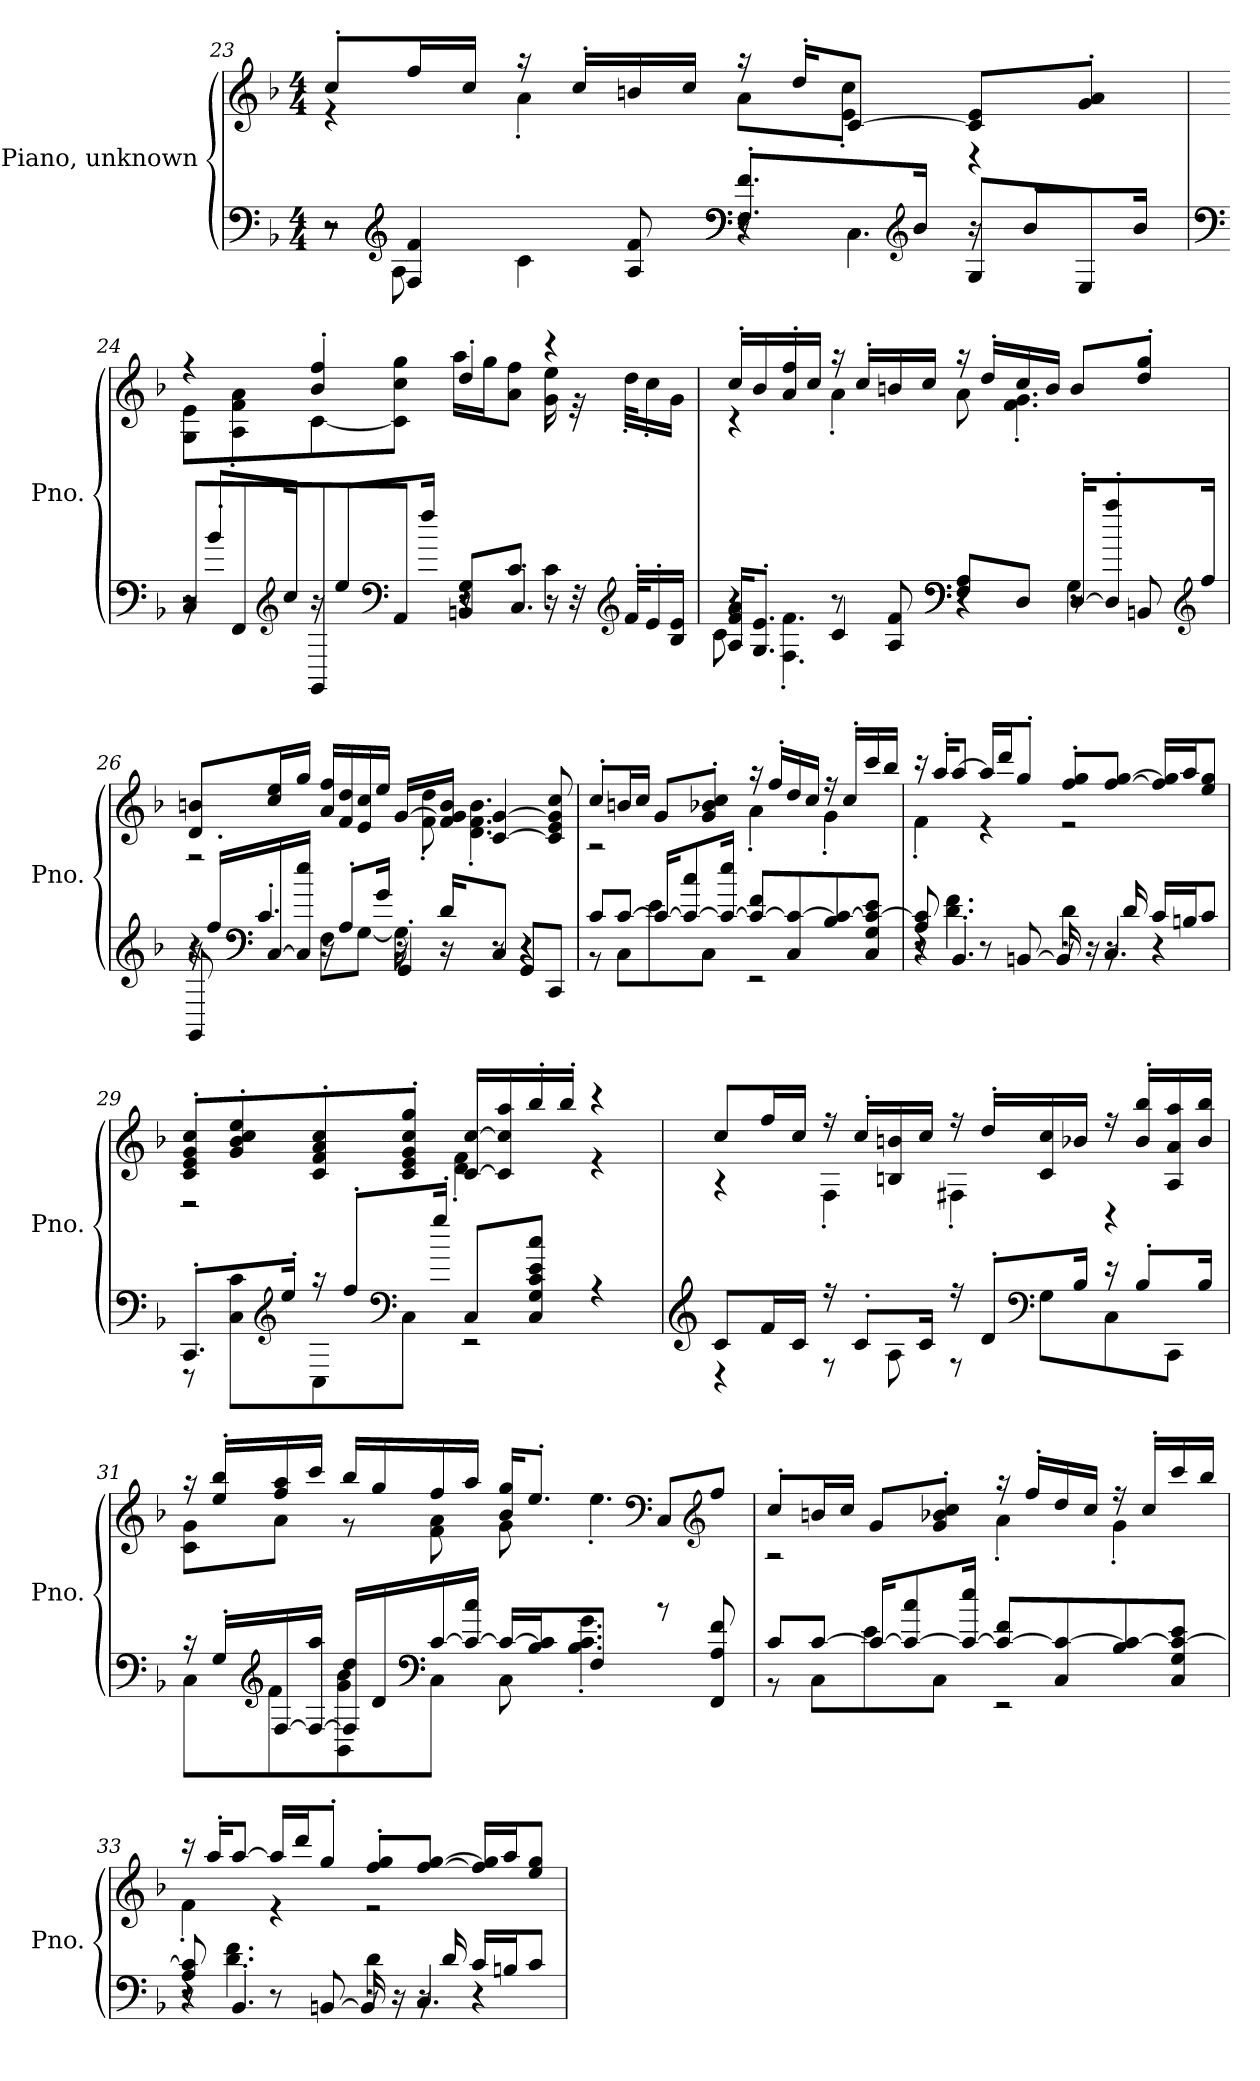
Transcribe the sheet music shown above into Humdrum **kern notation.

**kern	**kern
*part1	*part1
*staff2	*staff1
*I"Piano, unknown	*
*I'Pno.	*
!!LO:LB:g=z
*clefF4	*clefG2
*k[b-]	*k[b-]
*M4/4	*M4/4
=23	=23
*^	*^
*	*^	*	*
8r	8r	2r	8cc'/L	4r
*clefG2	*	*	*	*
4F/ 4f/	8A\	.	16ff/L	.
.	.	.	16cc/JJ	.
.	4c\	.	16r	4a'\
.	.	.	16cc'/LL	.
8A/ 8f/	.	.	16bn/	.
.	.	.	16cc/JJ	.
*clefF4	*	*	*	*
8.F/' 8.f/'L	8r	4r	16r	8a\L
.	.	.	16dd'/KL	.
.	4.C\	.	[8c/J	8e\' 8cc\'J
*clefG2	*	*	*	*
16b-/Jk	.	.	.	.
16r	.	8G/L	8c/] 8e/L	4r
8b-'/L	.	.	.	.
.	.	8E/J	8g/' 8a/'J	.
16b-/Jk	.	.	.	.
=24	=24	=24	=24	=24
*clefF4	*	*	*	*
16r	2r	8C/L	4r	8G\ 8e\L
8b-'/L	.	.	.	.
.	.	8FF/	.	8A\' 8f\' 8a\'
*clefG2	*	*	*	*
16cc/Jk	.	.	.	.
16r	.	8GG/	4b-/' 4ff/'	[8c\
8ee'/L	.	.	.	.
*clefF4	*	*	*	*
.	.	8AA/J	.	8c\] 8cc\ 8gg\J
16ff/Jk	.	.	.	.
8BBn/ 8G/L	4r	8r	4dd'/	16aa\LL
.	.	.	.	16gg\J
8c/J	.	4.C'/	.	8a\ 8ff\J
16r	4c\	.	4r	16g\ 16ee\
32r	.	.	.	32r
*clefG2	*	*	*	*
32f'/KLL	.	.	.	32dd'\KLL
16e'/	.	.	.	16cc'\
16B-/ 16e/JJ	.	.	.	16g\JJ
!!LO:LB:g=z	!!
=25	=25	=25	=25	=25
16A/ 16f/ 16a/KL	8c\	4r	16cc'/LL	4r
8.G/' 8.e/'J	.	.	16b-/	.
.	4.F\' 4.f\'	.	16a/' 16ff/'	.
.	.	.	16cc/JJ	.
8r	.	4c/	16r	4a'\
.	.	.	16cc'/LL	.
8A/ 8f/	.	.	16bn/	.
.	.	.	16cc/JJ	.
*clefF4	*	*	*	*
8F/ 8A/L	4r	4r	16r	8a\
.	.	.	16dd'/LL	.
8D/J	.	.	16cc/	4.f\' 4.g\'
.	.	.	16b/JJ	.
[16D'/KL	4G\	8r	8b/L	.
8D/]' 8aa/'	.	.	.	.
.	.	8BBn/	8dd/' 8gg/'J	.
*clefG2	*	*	*	*
16ff/Jk	.	.	.	.
=26	=26	=26	=26	=26
16r	4r	8GG/	8d/ 8bn/L	2r
16ff'/LL	.	.	.	.
*clefF4	*	*	*	*
[16C/	.	4.c'/	16cc/ 16ee/L	.
16C/] 16ee/JJ	.	.	16gg/JJ	.
16r	8F\L	.	16a/ 16ff/LL	.
8A'/L	.	.	16f/ 16dd/	.
.	[8G\J	.	16e/ 16cc/	.
16g/Jk	.	.	16ee/JJ	.
16r	16G\]	4GG'/	[16g/LL	8f\' 8dd\'
16d/KL	16r	.	16f/ 16g/] 16b/JJ	.
8C/J	8r	.	[4c/ [4g/	4.d\' 4.f\' 4.b\'
8GG/L	4r	4r	.	.
8CC/J	.	.	8c/] 8e/ 8g/] 8cc/	.
*	*v	*v	*	*
!!LO:LB:g=z	!!
=27	=27	=27	=27
8c/L	8r	8cc'/L	2r
[8c/J	8C\L	16bn/L	.
.	.	16cc/JJ	.
16c/KL_	8e\	8g/L	.
8c/_ 8cc/	.	.	.
.	8C\J	8g/' 8b-X/' 8cc/'J	.
16c/_ 16ee/Jk	.	.	.
8c/_ 8f/L	2r	16r	4a'\
.	.	16ff'/LL	.
8C/ 8c/_	.	16dd/	.
.	.	16cc/JJ	.
8B-/ 8c/_	.	16r	4g'\
.	.	16cc'/LL	.
8C/ 8G/ 8c/_ 8e/J	.	16ccc/	.
.	.	16bb-/JJ	.
=28	=28	=28	=28
*	*^	*	*
8A/ 8c/]	8r	4r	16r	4f'\
.	.	.	16aa'/KL	.
4.BB-'/	4.d\ 4.f\	.	[8aa/J	.
.	.	8r	16aa/LL]	4r
.	.	.	16ddd/J	.
.	.	[8BBn/	8gg'/J	.
8r	4d\	16BB/]	8ff/' 8gg/'L	2r
.	.	16r	.	.
16r	.	4.C/	[8ff/ [8gg/J	.
16d/	.	.	.	.
16c/LL	4r	.	16ff/] 16gg/]LL	.
16Bn/J	.	.	16aa/J	.
8c/J	.	.	8ee/ 8gg/J	.
*	*v	*v	*	*
!!LO:PB:g=z	!!
=29	=29	=29	=29
8.CC'/L	8r	8c/' 8e/' 8g/' 8cc/'L	2r
.	8C\ 8c\L	8g/' 8b-/' 8cc/' 8ee/'	.
*clefG2	*	*	*
16ee'/Jk	.	.	.
16r	8C\	8c/' 8f/' 8a/' 8cc/'	.
8ff'/L	.	.	.
*clefF4	*	*	*
.	8C\J	8c/' 8e/' 8g/' 8cc/' 8gg/'J	.
16gg'/Jk	.	.	.
8C/L	2r	[16c/ [16cc/LL	4d\' 4f\'
.	.	16c/] 16cc/] 16aa/	.
8C/ 8G/ 8c/ 8e/ 8cc/J	.	16bb-'/	.
.	.	16bb-'/JJ	.
4r	.	4r	4r
=30	=30	=30	=30
*clefG2	*	*	*
8c/L	4r	8cc/L	4r
16f/L	.	16ff/L	.
16c/JJ	.	16cc/JJ	.
16r	8r	16r	4F'\
8c'/L	.	16cc'/LL	.
.	8A\	16Bn/ 16bn/	.
16c/Jk	.	16cc/JJ	.
16r	8r	16r	4F#X'\
8d'/L	.	16dd'/LL	.
*clefF4	*	*	*
.	8G\L	16c/ 16cc/	.
16B-/Jk	.	16b-X/JJ	.
16r	8C\	16r	4r
8B-'/L	.	16b-/' 16bb-/'LL	.
.	8CC\J	16A/ 16a/ 16aa/	.
16B-/Jk	.	16b-/ 16bb-/JJ	.
!!LO:LB:g=z	!!
=31	=31	=31	=31
16r	8C\L	16r	8c\ 8g\L
16G'/LL	.	16ee/' 16bb-/'LL	.
*clefG2	*	*	*
[16F/	8f\	16ff/ 16aa/	8a\J
16F/_ 16aa/JJ	.	16ccc/JJ	.
16F/] 16dd/LL	8BB-\ 8g\ 8b-\	16bb-/LL	8r
16d/	.	16gg/	.
*clefF4	*	*	*
[16c/	8C\J	16ff/	8f\ 8a\
16c/_ 16cc/JJ	.	16aa/JJ	.
16c/LL_	8C\	16b-/ 16gg/KL	8g\
16B-/ 16c/]J	.	8.ee'/J	.
8F/J	4.B-\' 4.c\' 4.g\'	.	4.ee'\
*	*	*clefF4	*
8r	.	8C/L	.
*	*	*clefG2	*
8FF/ 8A/ 8f/	.	8ff/J	.
=32	=32	=32	=32
8c/L	8r	8cc'/L	2r
[8c/J	8C\L	16bn/L	.
.	.	16cc/JJ	.
16c/KL_	8e\	8g/L	.
8c/_ 8cc/	.	.	.
.	8C\J	8g/' 8b-X/' 8cc/'J	.
16c/_ 16ee/Jk	.	.	.
8c/_ 8f/L	2r	16r	4a'\
.	.	16ff'/LL	.
8C/ 8c/_	.	16dd/	.
.	.	16cc/JJ	.
8B-/ 8c/_	.	16r	4g'\
.	.	16cc'/LL	.
8C/ 8G/ 8c/_ 8e/J	.	16ccc/	.
.	.	16bb-/JJ	.
!!LO:LB:g=z	!!
=33	=33	=33	=33
*	*^	*	*
8A/ 8c/]	8r	4r	16r	4f'\
.	.	.	16aa'/KL	.
4.BB-'/	4.d\ 4.f\	.	[8aa/J	.
.	.	8r	16aa/LL]	4r
.	.	.	16ddd/J	.
.	.	[8BBn/	8gg'/J	.
8r	4d\	16BB/]	8ff/' 8gg/'L	2r
.	.	16r	.	.
16r	.	4.C/	[8ff/ [8gg/J	.
16d/	.	.	.	.
16c/LL	4r	.	16ff/] 16gg/]LL	.
16Bn/J	.	.	16aa/J	.
8c/J	.	.	8ee/ 8gg/J	.
*v	*v	*v	*	*
*	*v	*v
=	=
*-	*-
